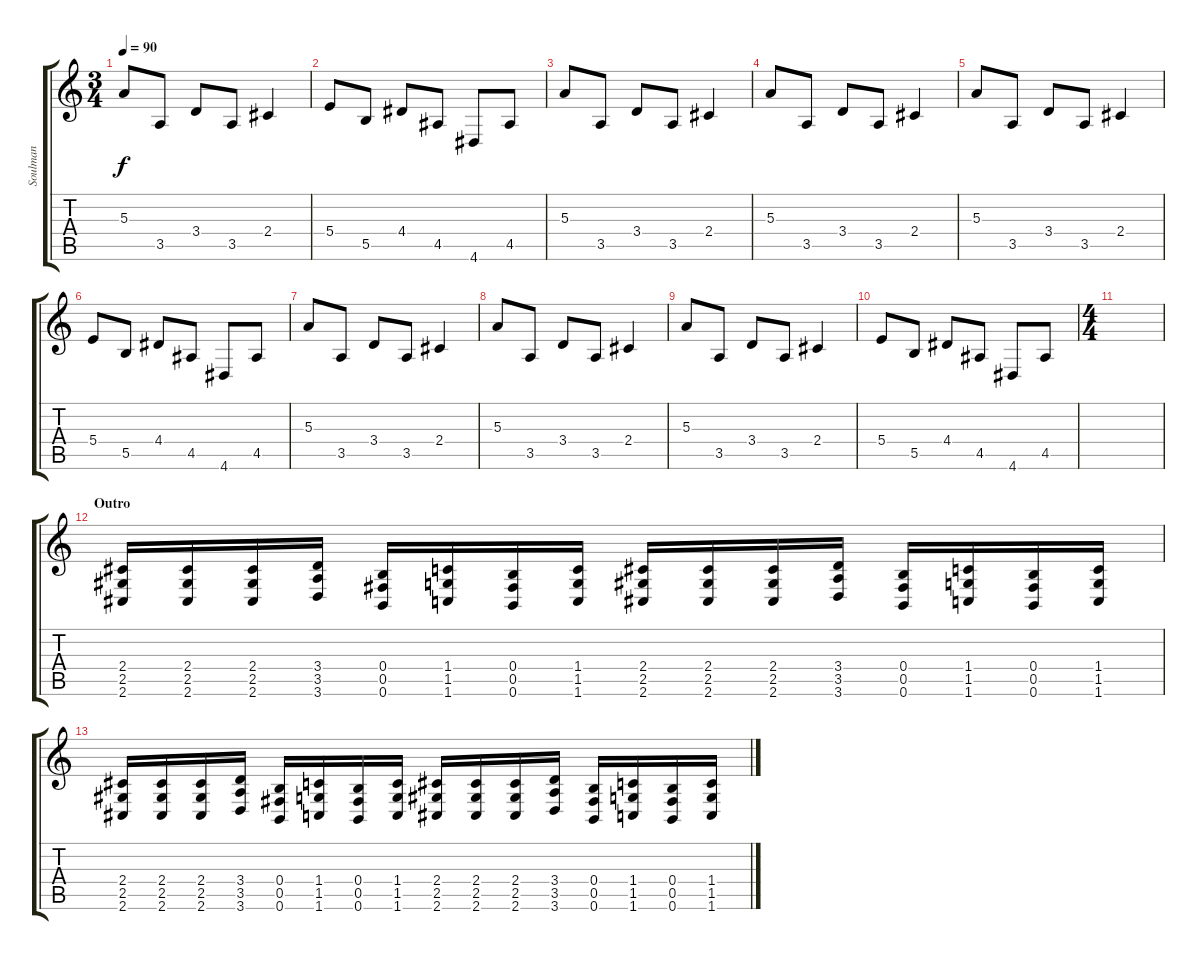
\track ("Soulman" "Soulman") {instrument distortionguitar}
\staff {score tabs}
\tuning (Db4 Ab3 E3 B2 Gb2 B1) {hide}
\ts (3 4)
\tempo 90
\clef g2
\ks c
5.3.8{dy f} 3.5.8 3.4.8 3.5.8 2.4.4 |
5.4.8 5.5.8 4.4.8 4.5.8 4.6.8 4.5.8 |
5.3.8{instrument acousticguitarnylon} 3.5.8 3.4.8 3.5.8 2.4.4 |
5.3.8{instrument acousticguitarnylon} 3.5.8 3.4.8 3.5.8 2.4.4 |
5.3.8 3.5.8 3.4.8 3.5.8 2.4.4 |
5.4.8 5.5.8 4.4.8 4.5.8 4.6.8 4.5.8 |
5.3.8{instrument acousticguitarnylon} 3.5.8 3.4.8 3.5.8 2.4.4 |
5.3.8{instrument acousticguitarnylon} 3.5.8 3.4.8 3.5.8 2.4.4 |
5.3.8 3.5.8 3.4.8 3.5.8 2.4.4 |
5.4.8 5.5.8 4.4.8 4.5.8 4.6.8 4.5.8 |
\ts (4 4)
|
\section ("" "Outro")
(2.4 2.5 2.6).16{instrument distortionguitar} (2.4 2.5 2.6).16 (2.4 2.5 2.6).16 (3.4 3.5 3.6).16 (0.4 0.5 0.6).16 (1.4 1.5 1.6).16 (0.4 0.5 0.6).16 (1.4 1.5 1.6).16 (2.4 2.5 2.6).16 (2.4 2.5 2.6).16 (2.4 2.5 2.6).16 (3.4 3.5 3.6).16 (0.4 0.5 0.6).16 (1.4 1.5 1.6).16 (0.4 0.5 0.6).16 (1.4 1.5 1.6).16 |
(2.4 2.5 2.6).16 (2.4 2.5 2.6).16 (2.4 2.5 2.6).16 (3.4 3.5 3.6).16 (0.4 0.5 0.6).16 (1.4 1.5 1.6).16 (0.4 0.5 0.6).16 (1.4 1.5 1.6).16 (2.4 2.5 2.6).16 (2.4 2.5 2.6).16 (2.4 2.5 2.6).16 (3.4 3.5 3.6).16 (0.4 0.5 0.6).16 (1.4 1.5 1.6).16 (0.4 0.5 0.6).16 (1.4 1.5 1.6).16
